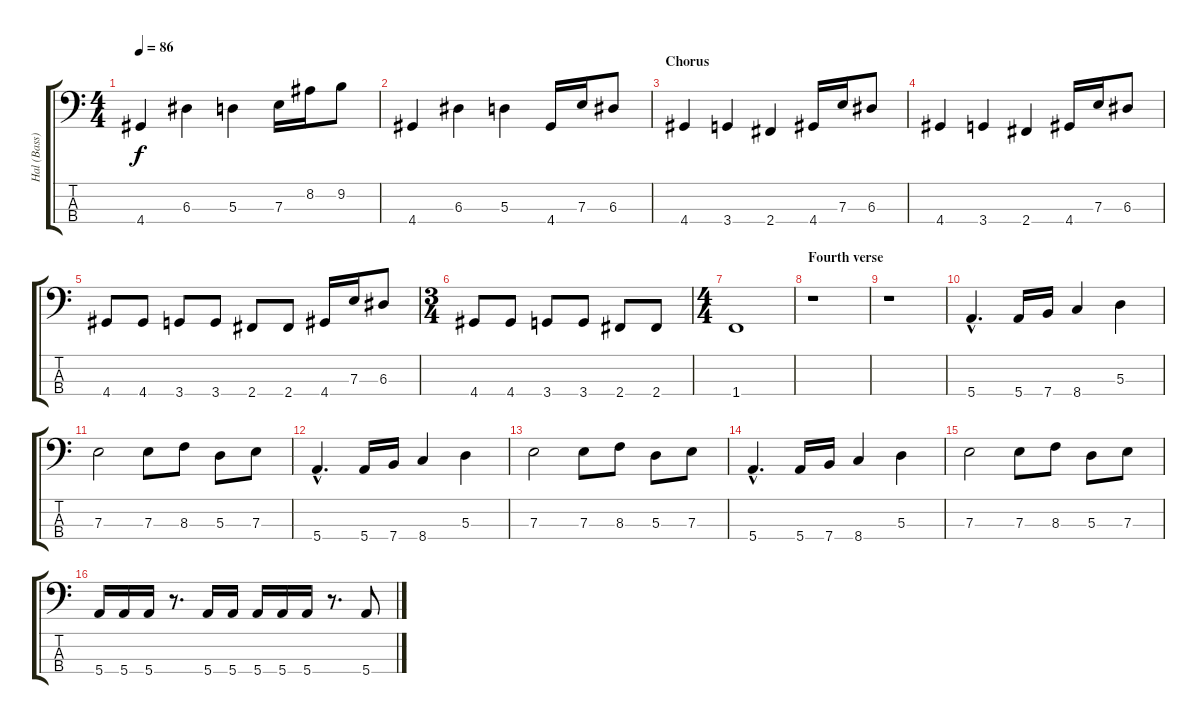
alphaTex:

\track ("Hal (Bass)" "Hal (Bass)") {instrument electricbassfinger}
\staff {score tabs}
\tuning (G2 D2 A1 E1) {hide}
\ts (4 4)
\tempo 86
\clef f4
\ks c
4.4.4{dy f} 6.3.4 5.3.4 7.3.16 8.2.16 9.2.8 |
4.4.4 6.3.4 5.3.4 4.4.16 7.3.16 6.3.8 |
\section ("" "Chorus")
4.4.4 3.4.4 2.4.4 4.4.16 7.3.16 6.3.8 |
4.4.4 3.4.4 2.4.4 4.4.16 7.3.16 6.3.8 |
4.4.8 4.4.8 3.4.8 3.4.8 2.4.8 2.4.8 4.4.16 7.3.16 6.3.8 |
\ts (3 4)
4.4.8 4.4.8 3.4.8 3.4.8 2.4.8 2.4.8 |
\ts (4 4)
1.4.1 |
\section ("" "Fourth verse")
r.1 |
r.1 |
5.4{hac}.4{d} 5.4.16 7.4.16 8.4.4 5.3.4 |
7.3.2 7.3.8 8.3.8 5.3.8 7.3.8 |
5.4{hac}.4{d} 5.4.16 7.4.16 8.4.4 5.3.4 |
7.3.2 7.3.8 8.3.8 5.3.8 7.3.8 |
5.4{hac}.4{d} 5.4.16 7.4.16 8.4.4 5.3.4 |
7.3.2 7.3.8 8.3.8 5.3.8 7.3.8 |
5.4.16 5.4.16 5.4.16 r.8{d} 5.4.16 5.4.16 5.4.16 5.4.16 5.4.16 r.8{d} 5.4.8
